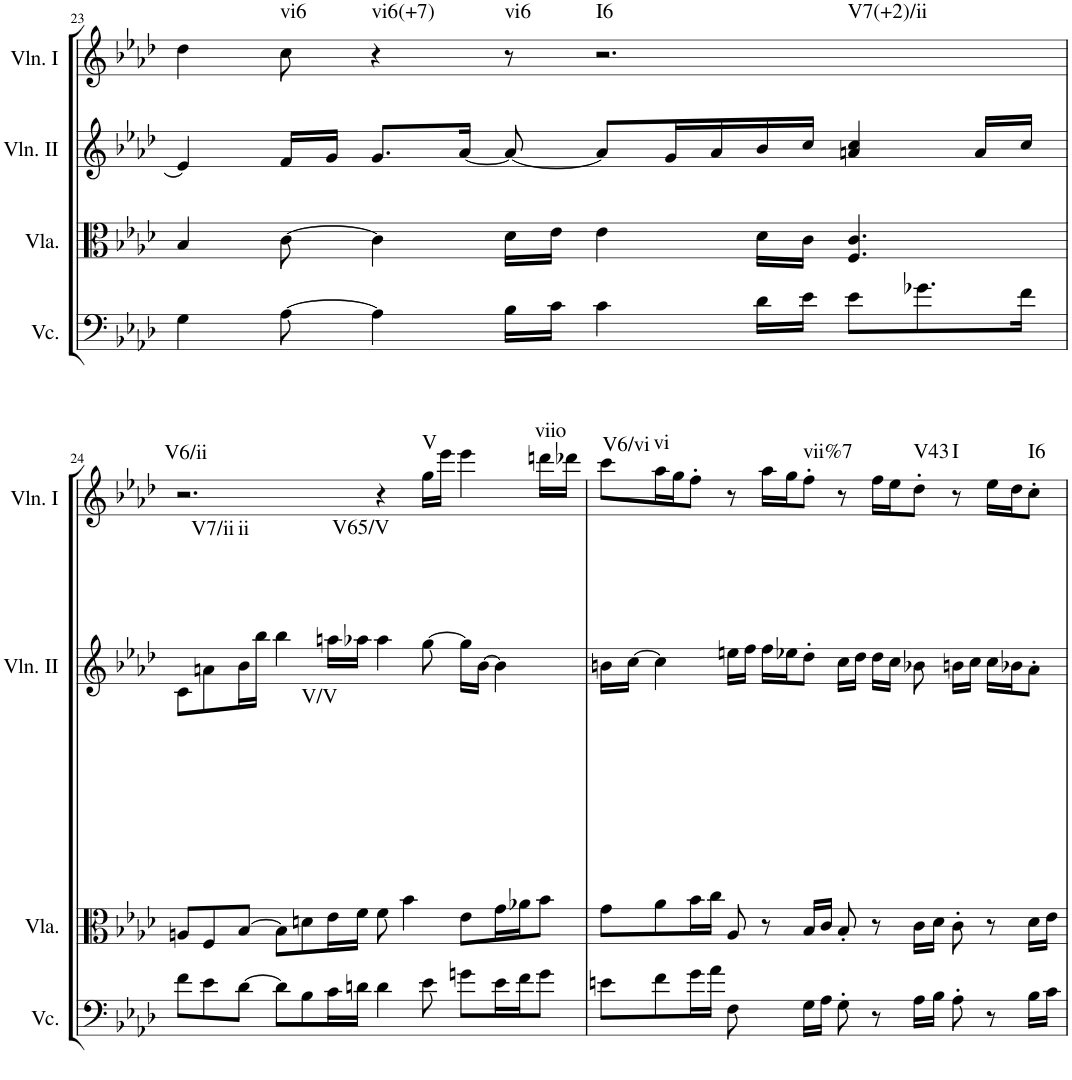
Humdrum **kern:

**kern	**kern	**harte	**kern	**harte	**kern	**harte
*part4	*part3	*part3	*part2	*part2	*part1	*part1
*staff4	*staff3	*	*staff2	*	*staff1	*
*I"Violoncello	*I"Viola	*	*I"Violin II	*	*I"Violin I	*
*I'Vc.	*I'Vla.	*	*I'Vln. II	*	*I'Vln. I	*
!!LO:PB:g=z
*clefF4	*clefC3	*	*clefG2	*	*clefG2	*
*k[b-e-a-d-]	*k[b-e-a-d-]	*	*k[b-e-a-d-]	*	*k[b-e-a-d-]	*
*A-:	*A-:	*	*A-:	*	*A-:	*
*M12/8	*M12/8	*	*M12/8	*	*M12/8	*
=23	=23	=23	=23	=23	=23	=23
4G\	4B-/	.	4e-/]	.	4dd-\	.
!	!	!	!	!	!	!LO:H:kt=vi6
[8A-\	[8c\	.	16f/LL	.	8cc\	N
.	.	.	16g/JJ	.	.	.
!	!	!	!	!	!	!LO:H:kt=vi6(+7)
4A-\]	4c\]	.	8.g/L	.	4r	N
.	.	.	[16a-/Jk	.	.	.
!	!	!	!	!	!	!LO:H:kt=vi6
16B-\LL	16d-\LL	.	8a-/_	.	8r	N
16c\JJ	16e-\JJ	.	.	.	.	.
!	!	!	!	!	!	!LO:H:n=1:kt=I6
!	!	!	!	!	!	!LO:H:n=2:kt=V7(+2)/ii
4c\	4e-\	.	8a-/L]	.	2.r	N N
.	.	.	16g/L	.	.	.
.	.	.	16a-/	.	.	.
16d-\LL	16d-\LL	.	16b-/	.	.	.
16e-\JJ	16c\JJ	.	16cc/JJ	.	.	.
8e-\L	4.F/ 4.c/	.	4an/ 4cc/	.	.	.
8.g-X\	.	.	.	.	.	.
.	.	.	16a/LL	.	.	.
16f\Jk	.	.	16cc/JJ	.	.	.
!!LO:LB:g=z
=24	=24	=24	=24	=24	=24	=24
!	!	!	!	!	!	!LO:H:kt=V6/ii
8f\L	8An/L	.	8c\L	.	2.r	N
!	!	!	!	!LO:H:kt=V7/ii	!	!
8e-\	8F/	.	8an\	N	.	.
!	!	!	!	!LO:H:kt=ii	!	!
[8d-\J	[8B-/J	.	16b-\L	N	.	.
.	.	.	16bb-\JJ	.	.	.
8d-\L]	8B-\L]	.	4bb-\	.	.	.
!	!	!LO:H:kt=V/V	!	!	!	!
8B-\	8dn\	N	.	.	.	.
16c\L	16e-\L	.	16aan\LL	.	.	.
!	!	!	!	!LO:H:kt=V65/V	!	!
16dn\JJ	16f\JJ	.	16aa-X\JJ	N	.	.
4d\	8f\	.	4aa-\	.	4r	.
.	4b-\	.	.	.	.	.
!	!	!	!	!	!	!LO:H:kt=V
8e-\	.	.	[8gg\	.	16gg\LL	N
.	.	.	.	.	16eee-\JJ	.
8gn\L	8e-\L	.	16gg\LL]	.	4eee-\	.
.	.	.	[16b-\JJ	.	.	.
16e-\L	16g\L	.	4b-\]	.	.	.
16f\J	16a-X\J	.	.	.	.	.
!	!	!	!	!	!	!LO:H:kt=viio
8g\J	8b-\J	.	.	.	16dddn\LL	N
.	.	.	.	.	16ddd-X\JJ	.
=25	=25	=25	=25	=25	=25	=25
!	!	!	!	!	!	!LO:H:kt=V6/vi
8en\L	8g\L	.	16bn\LL	.	8ccc\L	N
.	.	.	[16cc\JJ	.	.	.
!	!	!	!	!	!	!LO:H:kt=vi
8f\	8a-\	.	4cc\]	.	16aa-\L	N
.	.	.	.	.	16gg\J	.
16g\L	16b-\L	.	.	.	8ff'\J	.
16a-\JJ	16cc\JJ	.	.	.	.	.
8F\	8A-/	.	16een\LL	.	8r	.
.	.	.	16ff\JJ	.	.	.
8ryy	8r	.	16ff\LL	.	16aa-\LL	.
.	.	.	16ee-X\J	.	16gg\J	.
!	!	!	!	!	!	!LO:H:kt=vii%7
16G\LL	16B-/LL	.	8dd-'\J	.	8ff'\J	N
16A-\JJ	16c/JJ	.	.	.	.	.
8G'\	8B-'/	.	16cc\LL	.	8r	.
.	.	.	16dd-\JJ	.	.	.
8r	8r	.	16dd-\LL	.	16ff\LL	.
.	.	.	16cc\JJ	.	16ee-\J	.
!	!	!	!	!	!	!LO:H:kt=V43
16A-\LL	16c\LL	.	8b-X\	.	8dd-'\J	N
16B-\JJ	16d-\JJ	.	.	.	.	.
!	!	!	!	!	!	!LO:H:kt=I
8A-'\	8c'\	.	16bn\LL	.	8r	N
.	.	.	16cc\JJ	.	.	.
8r	8r	.	16cc\LL	.	16ee-\LL	.
.	.	.	16b-X\J	.	16dd-\J	.
!	!	!	!	!	!	!LO:H:kt=I6
16B-\LL	16d-\LL	.	8a-'\J	.	8cc'\J	N
16c\JJ	16e-\JJ	.	.	.	.	.
=	=	=	=	=	=	=
*-	*-	*-	*-	*-	*-	*-
